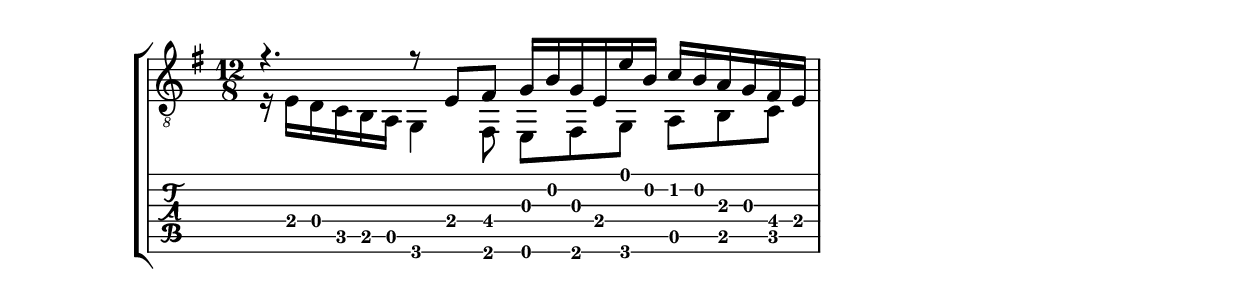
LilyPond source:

%% DO NOT EDIT this file manually; it is automatically
%% generated from LSR http://lsr.dsi.unimi.it
%% Make any changes in LSR itself, or in Documentation/snippets/new/ ,
%% and then run scripts/auxiliar/makelsr.py
%%
%% This file is in the public domain.
\version "2.14.0"

\header {
  lsrtags = "fretted-strings"

%% Translation of GIT committish: 59caa3adce63114ca7972d18f95d4aadc528ec3d
  texidoces = "
La polifonía se crea de la misma forma en un @code{TabStaff} que
en una pauta normal.

"
  doctitlees = "Polifonía en tablaturas"


%% Translation of GIT committish: 0a868be38a775ecb1ef935b079000cebbc64de40
  texidocde = "
Polyphonie kann in einer Tabulatur (@code{TabStaff}) genauso wie in einem
normalen Notensystem erstellt werden.

"
  doctitlede = "Polyphonie in einer Tabulatur"

%% Translation of GIT committish: ac6297e4fa174ac5759cc450ad085c2fac9ba00b

  texidocfr = "
Une section polyphonique s'obtient dans un @code{TabStaff} de la
même manière que dans une portée normale.

"
  doctitlefr = "Polyphonie en mode tablature"


  texidoc = "
Polyphony is created the same way in a @code{TabStaff} as in a regular
staff.

"
  doctitle = "Polyphony in tablature"
} % begin verbatim

upper = \relative c' {
  \time 12/8
  \key e \minor
  \voiceOne
  r4. r8 e, fis g16 b g e e' b c b a g fis e
}

lower = \relative c {
  \key e \minor
  \voiceTwo
  r16 e d c b a g4 fis8 e fis g a b c
}

\score {
  <<
    \new StaffGroup = "tab with traditional" <<
      \new Staff = "guitar traditional" <<
        \clef "treble_8"
        \context Voice = "upper" \upper
        \context Voice = "lower" \lower
      >>
      \new TabStaff = "guitar tab" <<
        \context TabVoice = "upper" \upper
        \context TabVoice = "lower" \lower
      >>
    >>
  >>
}

